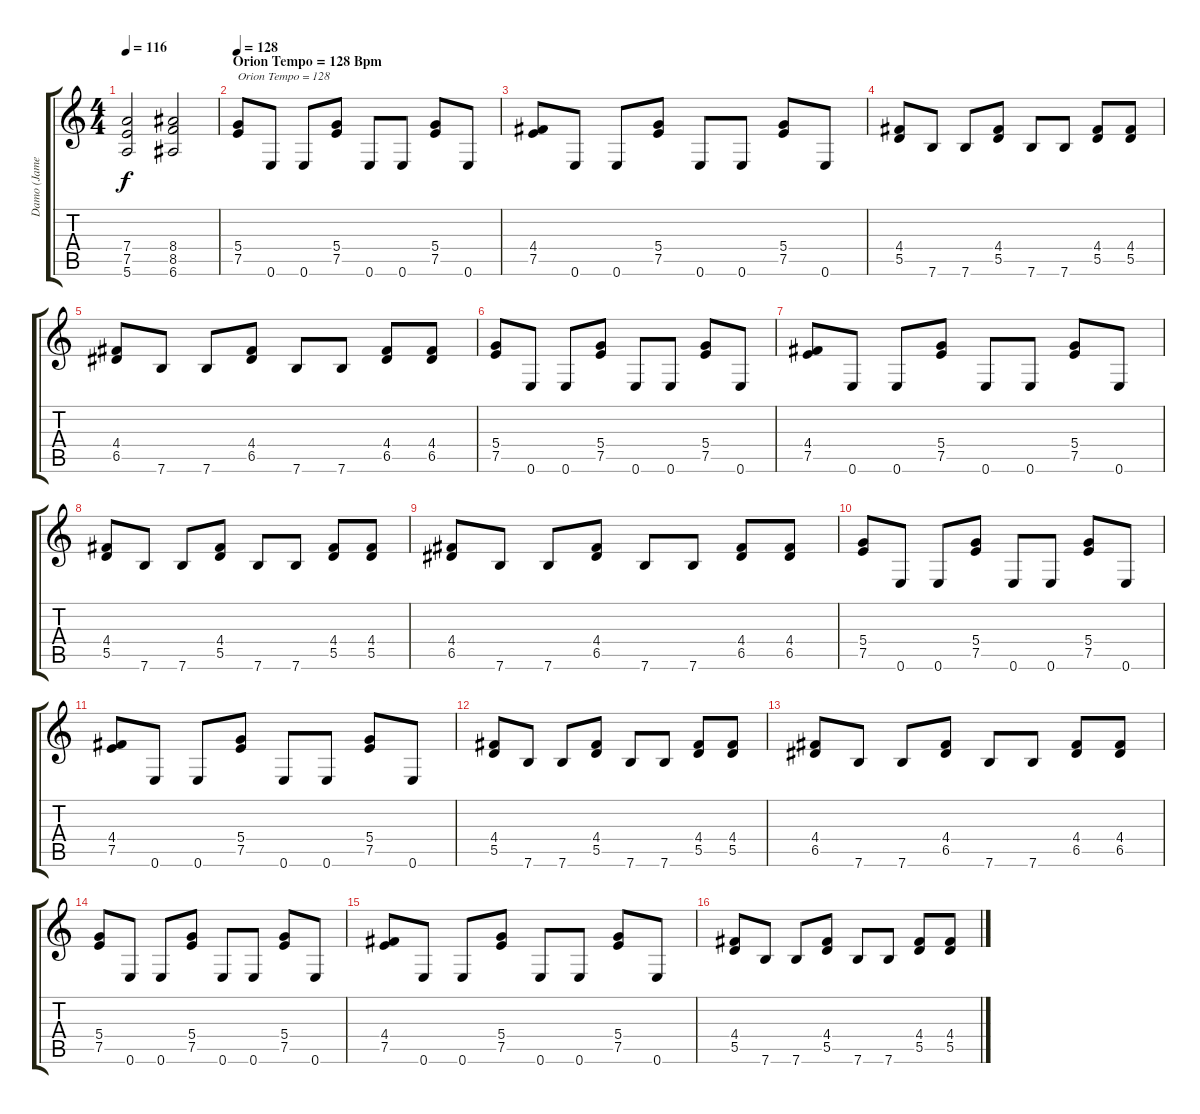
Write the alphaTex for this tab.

\track ("Damo (James's Guitar's)" "Damo (Jame") {instrument overdrivenguitar}
\staff {score tabs}
\tuning (E4 B3 G3 D3 A2 E2) {hide}
\ts (4 4)
\tempo 116
\clef g2
\ks c
(7.4 7.5 5.6).2{dy f} (8.4 8.5 6.6).2 |
\section ("" "Orion Tempo = 128 Bpm")
\tempo 128
(5.4 7.5).8{txt "Orion Tempo = 128"} 0.6.8 0.6.8 (5.4 7.5).8 0.6.8 0.6.8 (5.4 7.5).8 0.6.8 |
(4.4 7.5).8 0.6.8 0.6.8 (5.4 7.5).8 0.6.8 0.6.8 (5.4 7.5).8 0.6.8 |
(4.4 5.5).8 7.6.8 7.6.8 (4.4 5.5).8 7.6.8 7.6.8 (4.4 5.5).8 (4.4 5.5).8 |
(4.4 6.5).8 7.6.8 7.6.8 (4.4 6.5).8 7.6.8 7.6.8 (4.4 6.5).8 (4.4 6.5).8 |
(5.4 7.5).8 0.6.8 0.6.8 (5.4 7.5).8 0.6.8 0.6.8 (5.4 7.5).8 0.6.8 |
(4.4 7.5).8 0.6.8 0.6.8 (5.4 7.5).8 0.6.8 0.6.8 (5.4 7.5).8 0.6.8 |
(4.4 5.5).8 7.6.8 7.6.8 (4.4 5.5).8 7.6.8 7.6.8 (4.4 5.5).8 (4.4 5.5).8 |
(4.4 6.5).8 7.6.8 7.6.8 (4.4 6.5).8 7.6.8 7.6.8 (4.4 6.5).8 (4.4 6.5).8 |
(5.4 7.5).8 0.6.8 0.6.8 (5.4 7.5).8 0.6.8 0.6.8 (5.4 7.5).8 0.6.8 |
(4.4 7.5).8 0.6.8 0.6.8 (5.4 7.5).8 0.6.8 0.6.8 (5.4 7.5).8 0.6.8 |
(4.4 5.5).8 7.6.8 7.6.8 (4.4 5.5).8 7.6.8 7.6.8 (4.4 5.5).8 (4.4 5.5).8 |
(4.4 6.5).8 7.6.8 7.6.8 (4.4 6.5).8 7.6.8 7.6.8 (4.4 6.5).8 (4.4 6.5).8 |
(5.4 7.5).8 0.6.8 0.6.8 (5.4 7.5).8 0.6.8 0.6.8 (5.4 7.5).8 0.6.8 |
(4.4 7.5).8 0.6.8 0.6.8 (5.4 7.5).8 0.6.8 0.6.8 (5.4 7.5).8 0.6.8 |
(4.4 5.5).8 7.6.8 7.6.8 (4.4 5.5).8 7.6.8 7.6.8 (4.4 5.5).8 (4.4 5.5).8
